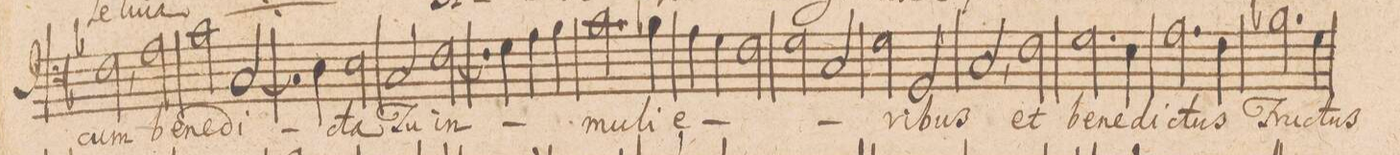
**kern	**text
*I"BASSUS.	*
*clefF4	*
*k[b-]	*
*met(C|)	*
*M2/1	*
2F,\	-cum
2A\	be-
2c\	-ne-
[<2C/	-di-
=17-	=17-
4C/]	.
4D\	.
2E\	-cta
2C/	Tu
[<2F\	in
=18-	=18-
4F\]	.
4G\	.
4A\	.
4B-\	.
2.c\	mu-
4B-X\	-li-
=19-	=19-
4A\	-e-
4G\	.
2F\	.
2G\	.
2C/	.
=20-	=20-
2G\	.
2GG/	-ri-
2C,/	-bus
2F\	et
=21-	=21-
2.G\	be-
4E\	-ne-
2.A\	-di-
4F\	-ctus
=22-	=22-
2.B-X\	Fru-
4G\	-ctus
*-	*-
